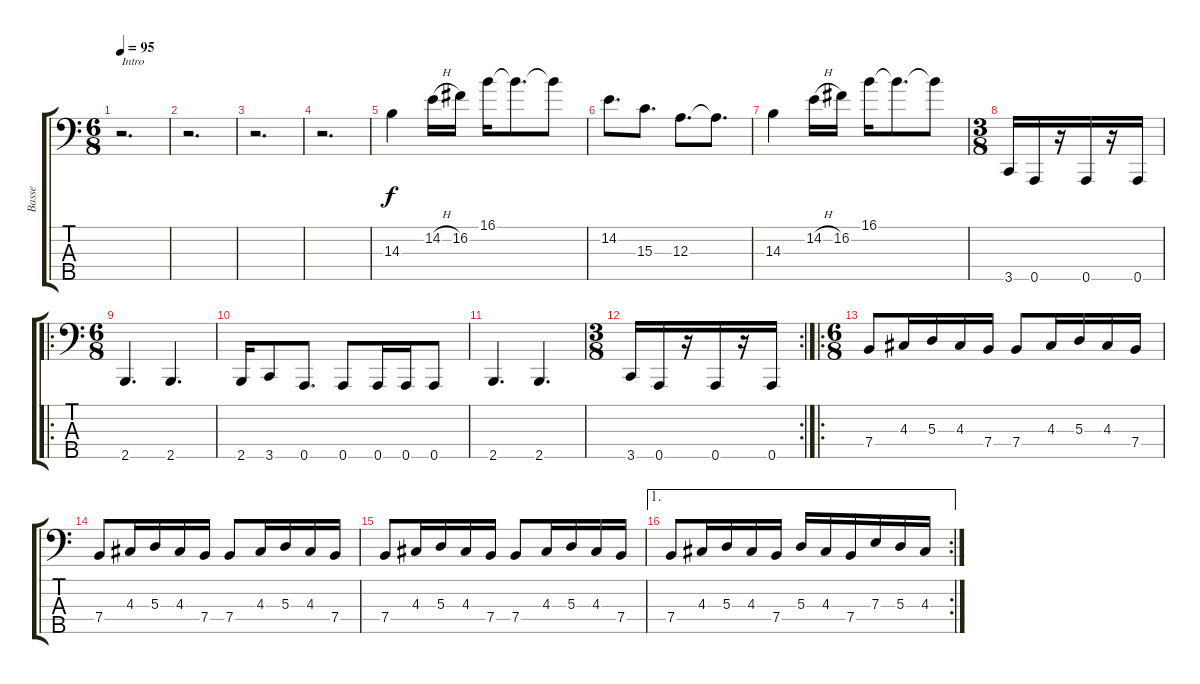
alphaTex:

\track ("Basse" "Basse") {instrument electricbassfinger}
\staff {score tabs}
\tuning (G2 D2 A1 E1 A0) {hide}
\ts (6 8)
\tempo 95
\clef f4
\ks c
r.2{d txt "Intro" dy f instrument electricbassfinger} |
r.2{d} |
r.2{d} |
r.2{d} |
14.3.4 14.2{h}.16 16.2.16 16.1.16 16.1{t}.8{d} 16.1{t}.8 |
14.2.8{d} 15.3.8{d} 12.3.8{d} 12.3{t}.8{d} |
14.3.4 14.2{h}.16 16.2.16 16.1.16 16.1{t}.8{d} 16.1{t}.8 |
\ts (3 8)
3.5.16 0.5.16 r.16 0.5.16 r.16 0.5.16 |
\ro
\ts (6 8)
2.5.4{d} 2.5.4{d} |
2.5.16 3.5.8 0.5.8{d} 0.5.8 0.5.16 0.5.16 0.5.8 |
2.5.4{d} 2.5.4{d} |
\rc 2
\ts (3 8)
3.5.16 0.5.16 r.16 0.5.16 r.16 0.5.16 |
\ro
\ts (6 8)
7.4.8 4.3.16 5.3.16 4.3.16 7.4.16 7.4.8 4.3.16 5.3.16 4.3.16 7.4.16 |
7.4.8 4.3.16 5.3.16 4.3.16 7.4.16 7.4.8 4.3.16 5.3.16 4.3.16 7.4.16 |
7.4.8 4.3.16 5.3.16 4.3.16 7.4.16 7.4.8 4.3.16 5.3.16 4.3.16 7.4.16 |
\ae 1
\rc 2
7.4.8 4.3.16 5.3.16 4.3.16 7.4.16 5.3.16 4.3.16 7.4.16 7.3.16 5.3.16 4.3.16
